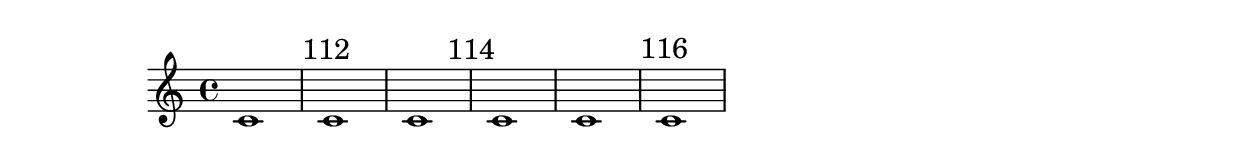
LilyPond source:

%% Do not edit this file; it is automatically
%% generated from LSR http://lsr.dsi.unimi.it
%% This file is in the public domain.
\version "2.13.16"

\header {
  lsrtags = "rhythms"

%% Translation of GIT committish: 00ef2ac3dd16e21c9ffdffaa4d6d043a3f1a76e6
  texidoces = "

Los números de compás se alinean de forma predeterminada por la
derecha con su objeto padre. Éste es por lo general el borde
izquierdo de una línea o, si los números se imprimen dentro de la
línea, el lado izquierdo de una línea divisoria.  Los números
también se pueden situar directamente sobre la barra de compás o
alineados por la izquierda con ella.

"

  doctitlees = "Alineación de los números de compás"


%% Translation of GIT committish: d96023d8792c8af202c7cb8508010c0d3648899d
  texidocde = "
Taktnummern sind standardmäßig links an ihrem Ursprungsobjet
ausgerichtet.  Das ist normalerweise die linke Ecke einer Linie oder,
wenn die Nummern innerhalb einer Zeile gesetzt werden, auf der
linken Seite eines Taktstrichs.  Die Nummern können auch
direkt über dem Taktstrich positioniert werden oder rechts vom
Taktstrich gesetzt werden.

"
  doctitlede = "Taktnummern ausrichten"



%% Translation of GIT committish: 21c8461ea87cd670a35a40b91d3ef20de03a0409
  texidocfr = "
Les numéros de mesure s'alignent en principe sur la droite de l'objet
dont ils dépendent.  C'est normalement le coin gauche de la portée ou,
en cours de ligne, à gauche de la barre.  Vous pouvez toutefois les
centrer par rapport à la barre ou les afficher à droite de la barre.

"
  doctitlefr = "Alignement des numéros de mesure"

  texidoc = "
Bar numbers by default are right-aligned to their parent object. This
is usually the left edge of a line or, if numbers are printed within a
line, the left hand side of a bar line.  The numbers may also be
positioned directly over the bar line or left-aligned to the bar line.

"
  doctitle = "Aligning bar numbers"
} % begin verbatim

\relative c' {
  \set Score.currentBarNumber = #111
  \override Score.BarNumber #'break-visibility = #all-visible
  % Increase the size of the bar number by 2
  \override Score.BarNumber #'font-size = #2
  % Print a bar number every second measure
  \set Score.barNumberVisibility = #(every-nth-bar-number-visible 2)
  c1 | c1
  % Center-align bar numbers
  \override Score.BarNumber #'self-alignment-X = #CENTER
  c1 | c1
  % Left-align bar numbers
  \override Score.BarNumber #'self-alignment-X = #LEFT
  c1 | c1
}

